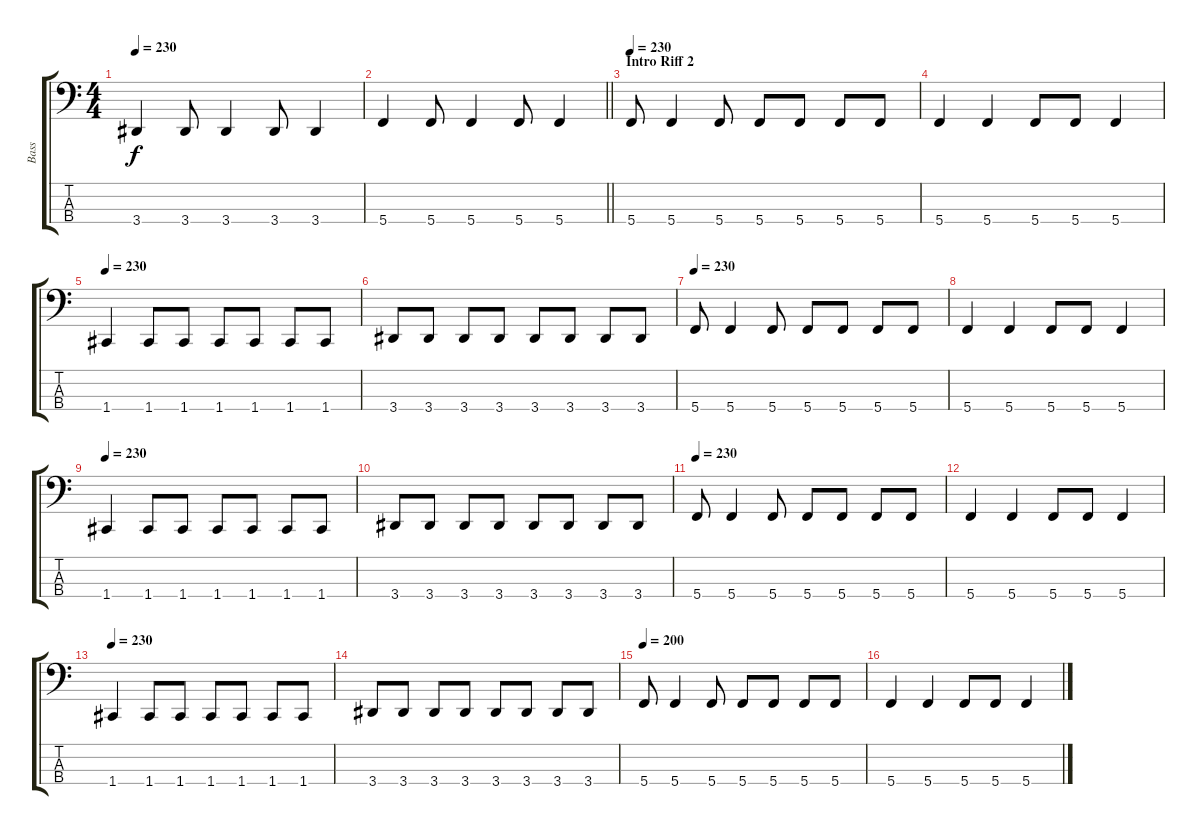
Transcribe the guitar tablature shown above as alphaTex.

\track ("Bass" "Bass") {instrument electricbasspick}
\staff {score tabs}
\tuning (Eb2 Bb1 F1 C1) {hide}
\ts (4 4)
\tempo 230
\clef f4
\ks c
3.4.4{dy f} 3.4.8 3.4.4 3.4.8 3.4.4 |
\barLineRight lightlight
5.4.4 5.4.8 5.4.4 5.4.8 5.4.4 |
\section ("" "Intro Riff 2")
\tempo 230
5.4.8 5.4.4 5.4.8 5.4.8 5.4.8 5.4.8 5.4.8 |
5.4.4 5.4.4 5.4.8 5.4.8 5.4.4 |
\tempo 230
1.4.4 1.4.8 1.4.8 1.4.8 1.4.8 1.4.8 1.4.8 |
3.4.8 3.4.8 3.4.8 3.4.8 3.4.8 3.4.8 3.4.8 3.4.8 |
\tempo 230
5.4.8 5.4.4 5.4.8 5.4.8 5.4.8 5.4.8 5.4.8 |
5.4.4 5.4.4 5.4.8 5.4.8 5.4.4 |
\tempo 230
1.4.4 1.4.8 1.4.8 1.4.8 1.4.8 1.4.8 1.4.8 |
3.4.8 3.4.8 3.4.8 3.4.8 3.4.8 3.4.8 3.4.8 3.4.8 |
\tempo 230
5.4.8 5.4.4 5.4.8 5.4.8 5.4.8 5.4.8 5.4.8 |
5.4.4 5.4.4 5.4.8 5.4.8 5.4.4 |
\tempo 230
1.4.4 1.4.8 1.4.8 1.4.8 1.4.8 1.4.8 1.4.8 |
3.4.8 3.4.8 3.4.8 3.4.8 3.4.8 3.4.8 3.4.8 3.4.8 |
\tempo 230
\tempo 200
5.4.8 5.4.4 5.4.8 5.4.8 5.4.8 5.4.8 5.4.8 |
5.4.4 5.4.4 5.4.8 5.4.8 5.4.4
